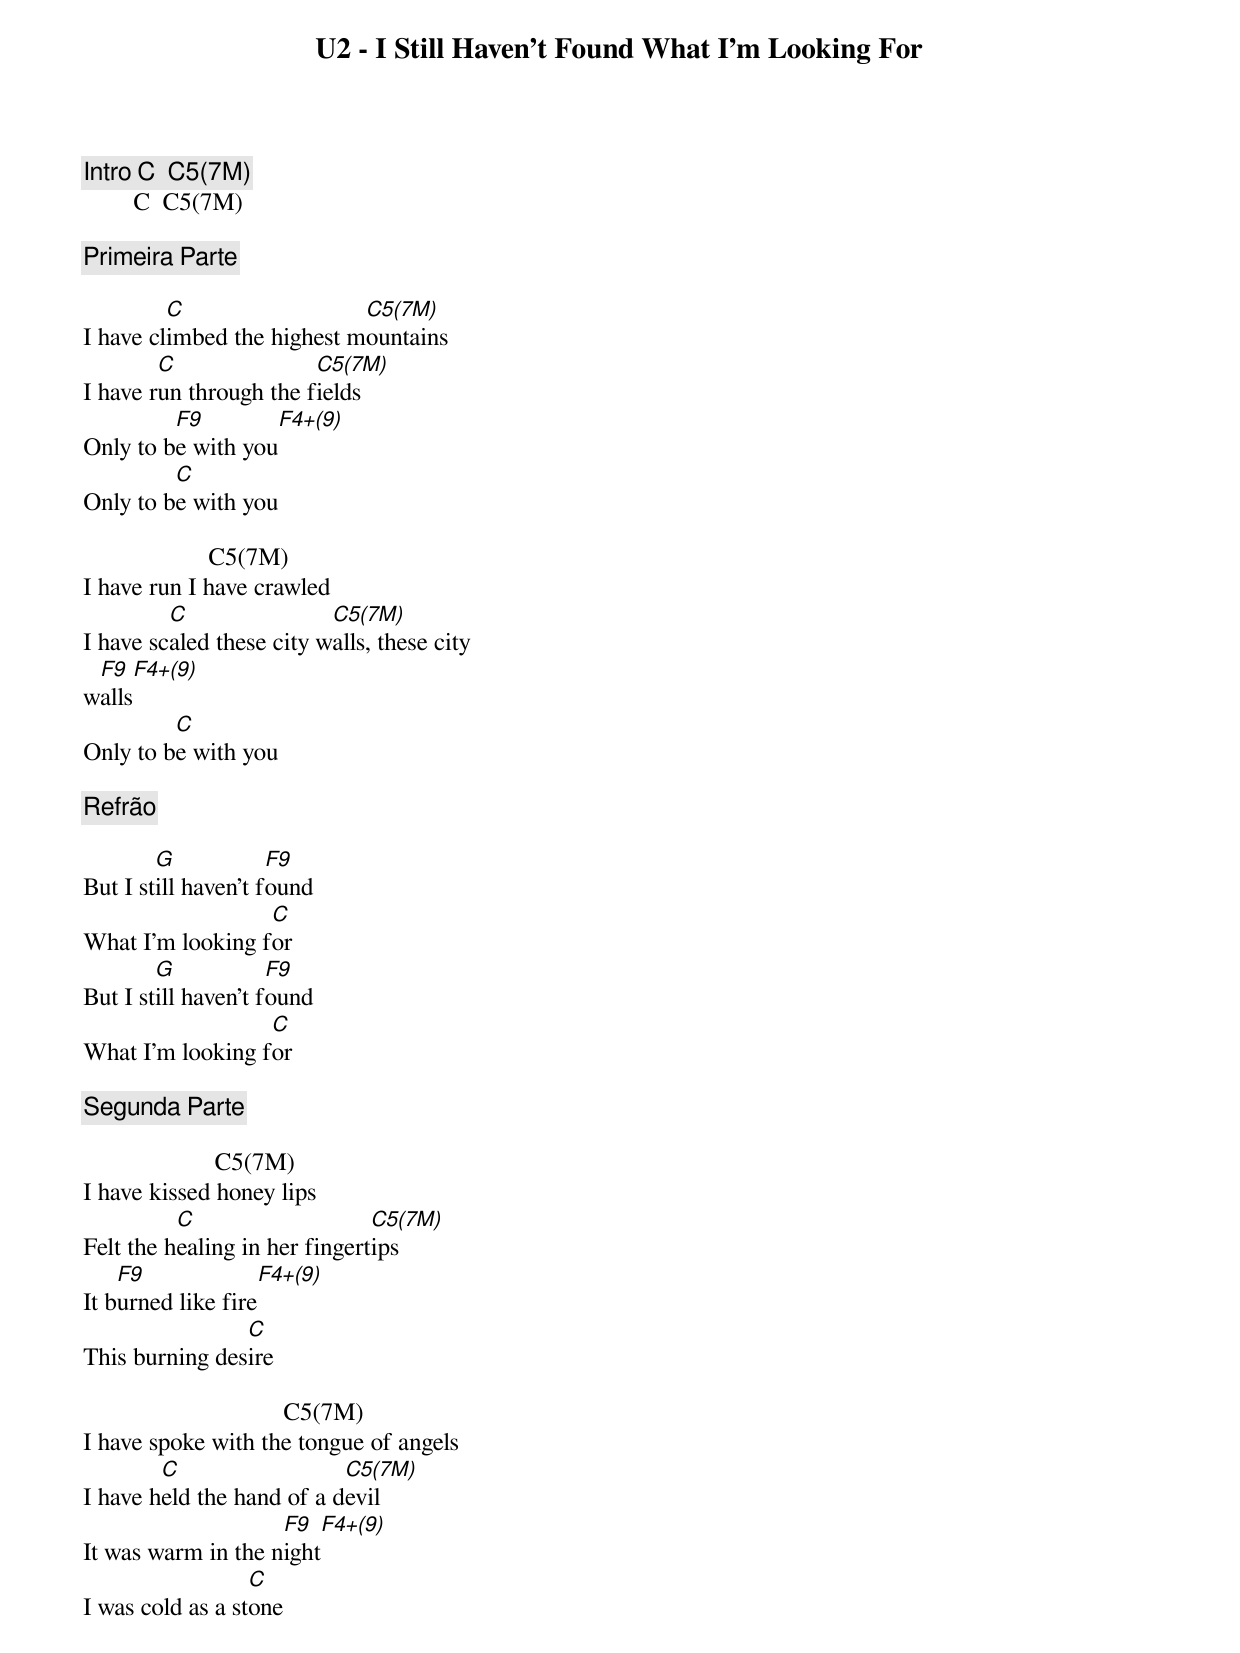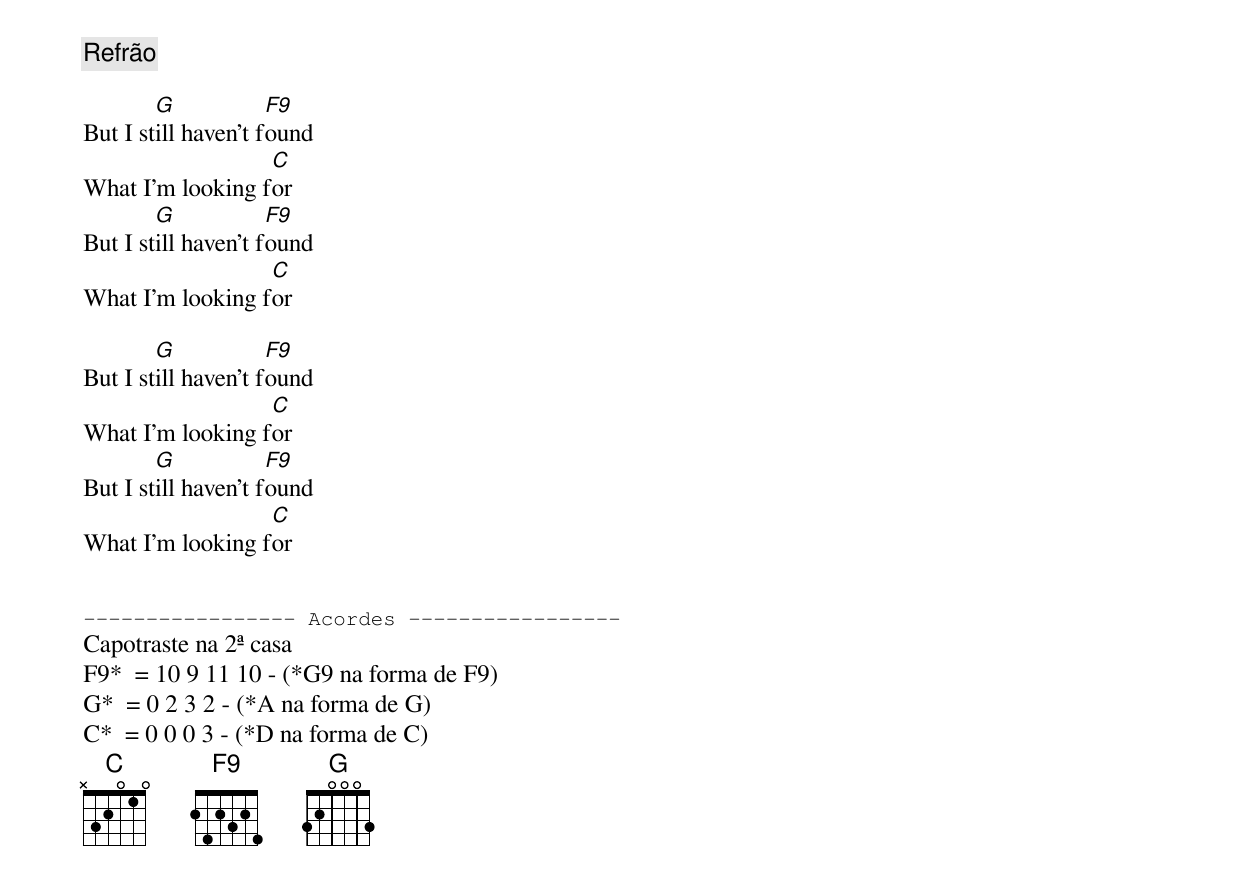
U2 - I Still Haven't Found What I'm Looking For

[Intro] C  C5(7M)
        C  C5(7M)

[Primeira Parte]

         C                  C5(7M)
I have climbed the highest mountains
        C               C5(7M)
I have run through the fields
         F9         F4+(9)
Only to be with you
         C
Only to be with you

                    C5(7M)
I have run I have crawled
         C                C5(7M)
I have scaled these city walls, these city
 F9    F4+(9)
walls
         C
Only to be with you

[Refrão]

        G            F9
But I still haven't found
                  C
What I'm looking for
        G            F9
But I still haven't found
                  C
What I'm looking for

[Segunda Parte]

                     C5(7M)
I have kissed honey lips
          C                    C5(7M)
Felt the healing in her fingertips
    F9              F4+(9)
It burned like fire
                C
This burning desire

                                C5(7M)
I have spoke with the tongue of angels
        C                  C5(7M)
I have held the hand of a devil
                    F9   F4+(9)
It was warm in the night
                  C
I was cold as a stone

[Refrão]

        G            F9
But I still haven't found
                  C
What I'm looking for
        G            F9
But I still haven't found
                  C
What I'm looking for

        G            F9
But I still haven't found
                  C
What I'm looking for
        G            F9
But I still haven't found
                  C
What I'm looking for


----------------- Acordes -----------------
Capotraste na 2ª casa
F9*  = 10 9 11 10 - (*G9 na forma de F9)
G*  = 0 2 3 2 - (*A na forma de G)
C*  = 0 0 0 3 - (*D na forma de C)
